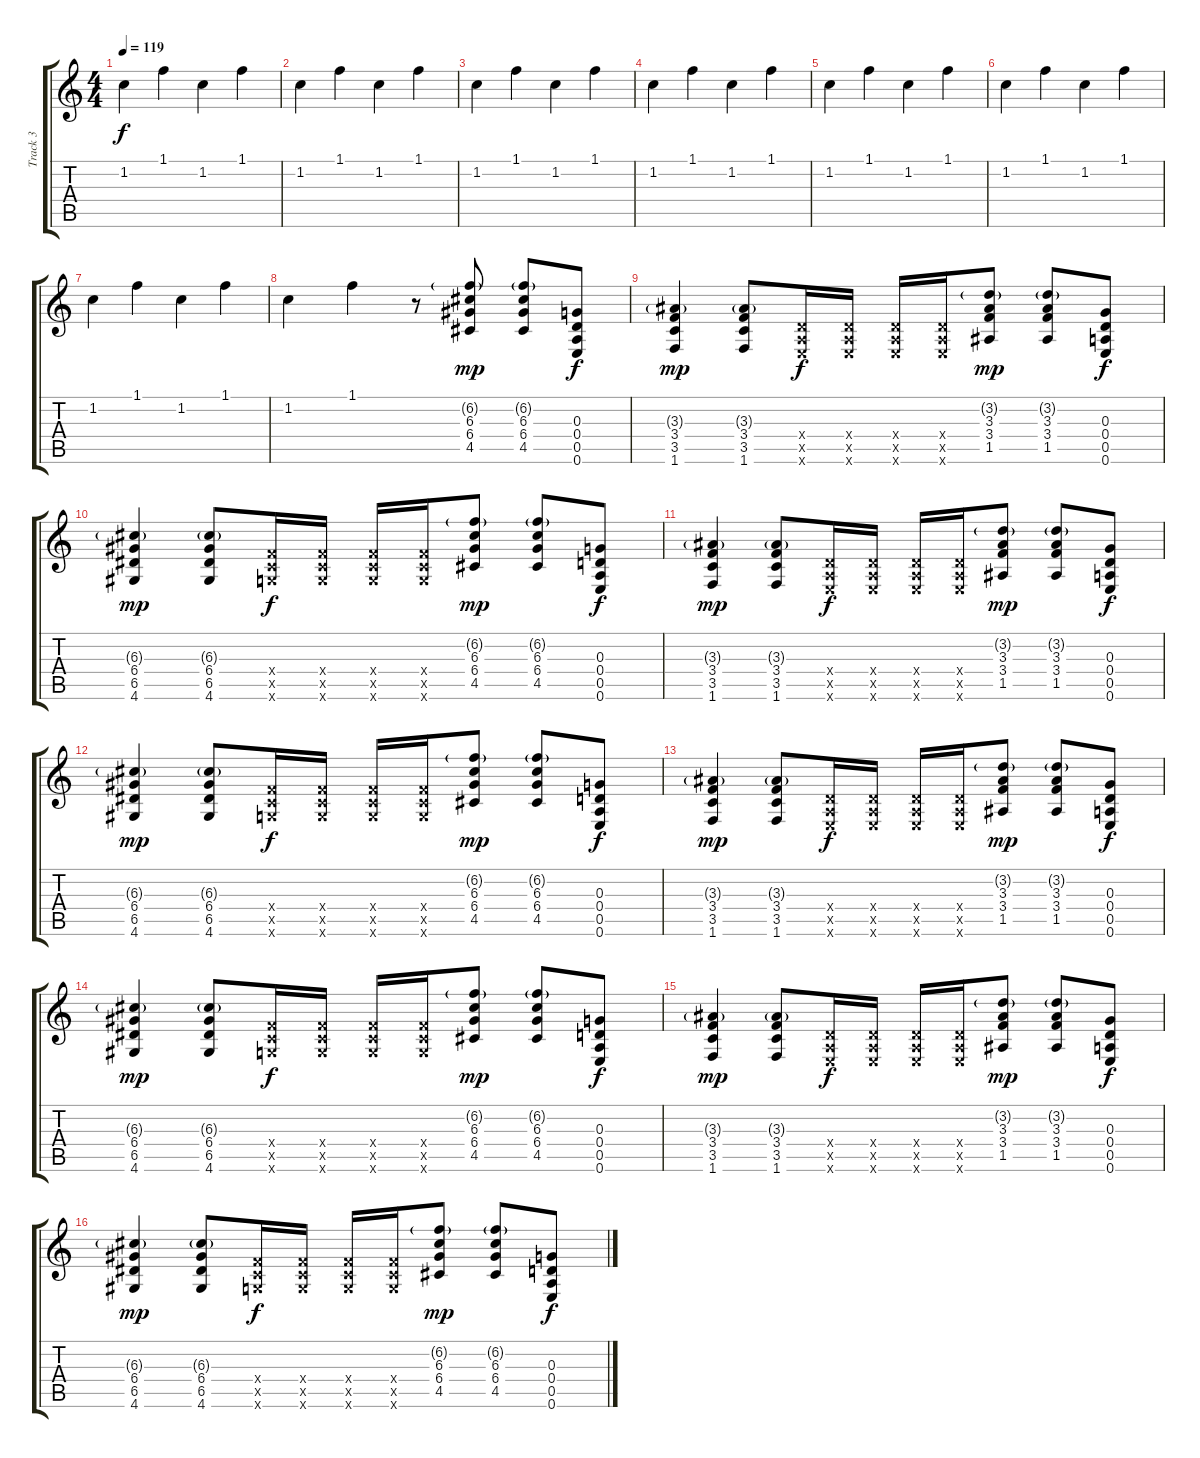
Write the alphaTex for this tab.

\track ("Track 3" "Track 3") {instrument distortionguitar}
\staff {score tabs}
\tuning (E4 B3 G3 D3 A2 E2) {hide}
\ts (4 4)
\tempo 119
\clef g2
\ks c
1.2.4{dy f} 1.1.4 1.2.4 1.1.4 |
1.2.4 1.1.4 1.2.4 1.1.4 |
1.2.4 1.1.4 1.2.4 1.1.4 |
1.2.4 1.1.4 1.2.4 1.1.4 |
1.2.4 1.1.4 1.2.4 1.1.4 |
1.2.4 1.1.4 1.2.4 1.1.4 |
1.2.4 1.1.4 1.2.4 1.1.4 |
1.2.4 1.1.4 r.8 (6.2{g} 6.3 6.4 4.5).8{dy mp} (6.2{g} 6.3 6.4 4.5).8 (0.3 0.4 0.5 0.6).8{dy f} |
(3.3{g} 3.4 3.5 1.6).4{dy mp} (3.3{g} 3.4 3.5 1.6).8 (0.4{x} 0.5{x} 0.6{x}).16{dy f} (0.4{x} 0.5{x} 0.6{x}).16 (0.4{x} 0.5{x} 0.6{x}).16 (0.4{x} 0.5{x} 0.6{x}).16 (3.2{g} 3.3 3.4 1.5).8{dy mp} (3.2{g} 3.3 3.4 1.5).8 (0.3 0.4 0.5 0.6).8{dy f} |
(6.3{g} 6.4 6.5 4.6).4{dy mp} (6.3{g} 6.4 6.5 4.6).8 (3.4{x} 3.5{x} 3.6{x}).16{dy f} (3.4{x} 3.5{x} 3.6{x}).16 (3.4{x} 3.5{x} 3.6{x}).16 (3.4{x} 3.5{x} 3.6{x}).16 (6.2{g} 6.3 6.4 4.5).8{dy mp} (6.2{g} 6.3 6.4 4.5).8 (0.3 0.4 0.5 0.6).8{dy f} |
(3.3{g} 3.4 3.5 1.6).4{dy mp} (3.3{g} 3.4 3.5 1.6).8 (0.4{x} 0.5{x} 0.6{x}).16{dy f} (0.4{x} 0.5{x} 0.6{x}).16 (0.4{x} 0.5{x} 0.6{x}).16 (0.4{x} 0.5{x} 0.6{x}).16 (3.2{g} 3.3 3.4 1.5).8{dy mp} (3.2{g} 3.3 3.4 1.5).8 (0.3 0.4 0.5 0.6).8{dy f} |
(6.3{g} 6.4 6.5 4.6).4{dy mp} (6.3{g} 6.4 6.5 4.6).8 (3.4{x} 3.5{x} 3.6{x}).16{dy f} (3.4{x} 3.5{x} 3.6{x}).16 (3.4{x} 3.5{x} 3.6{x}).16 (3.4{x} 3.5{x} 3.6{x}).16 (6.2{g} 6.3 6.4 4.5).8{dy mp} (6.2{g} 6.3 6.4 4.5).8 (0.3 0.4 0.5 0.6).8{dy f} |
(3.3{g} 3.4 3.5 1.6).4{dy mp} (3.3{g} 3.4 3.5 1.6).8 (0.4{x} 0.5{x} 0.6{x}).16{dy f} (0.4{x} 0.5{x} 0.6{x}).16 (0.4{x} 0.5{x} 0.6{x}).16 (0.4{x} 0.5{x} 0.6{x}).16 (3.2{g} 3.3 3.4 1.5).8{dy mp} (3.2{g} 3.3 3.4 1.5).8 (0.3 0.4 0.5 0.6).8{dy f} |
(6.3{g} 6.4 6.5 4.6).4{dy mp} (6.3{g} 6.4 6.5 4.6).8 (3.4{x} 3.5{x} 3.6{x}).16{dy f} (3.4{x} 3.5{x} 3.6{x}).16 (3.4{x} 3.5{x} 3.6{x}).16 (3.4{x} 3.5{x} 3.6{x}).16 (6.2{g} 6.3 6.4 4.5).8{dy mp} (6.2{g} 6.3 6.4 4.5).8 (0.3 0.4 0.5 0.6).8{dy f} |
(3.3{g} 3.4 3.5 1.6).4{dy mp} (3.3{g} 3.4 3.5 1.6).8 (0.4{x} 0.5{x} 0.6{x}).16{dy f} (0.4{x} 0.5{x} 0.6{x}).16 (0.4{x} 0.5{x} 0.6{x}).16 (0.4{x} 0.5{x} 0.6{x}).16 (3.2{g} 3.3 3.4 1.5).8{dy mp} (3.2{g} 3.3 3.4 1.5).8 (0.3 0.4 0.5 0.6).8{dy f} |
(6.3{g} 6.4 6.5 4.6).4{dy mp} (6.3{g} 6.4 6.5 4.6).8 (3.4{x} 3.5{x} 3.6{x}).16{dy f} (3.4{x} 3.5{x} 3.6{x}).16 (3.4{x} 3.5{x} 3.6{x}).16 (3.4{x} 3.5{x} 3.6{x}).16 (6.2{g} 6.3 6.4 4.5).8{dy mp} (6.2{g} 6.3 6.4 4.5).8 (0.3 0.4 0.5 0.6).8{dy f}
